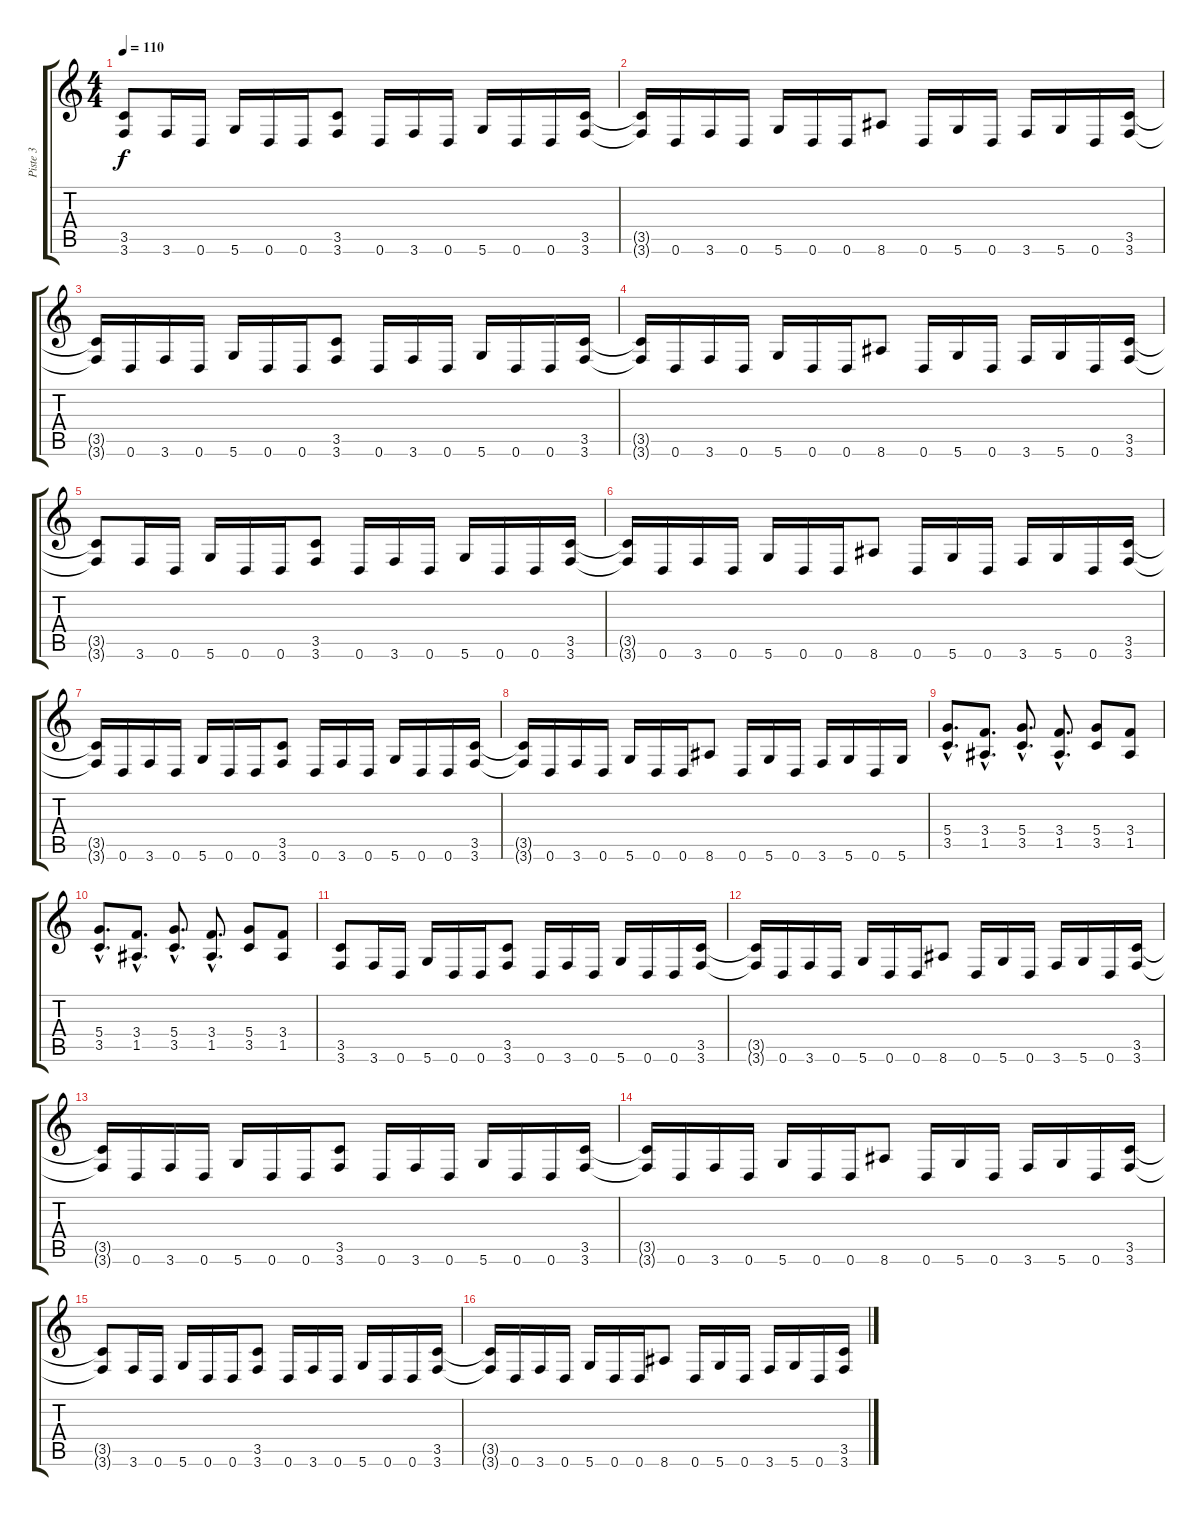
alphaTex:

\track ("Piste 3" "Piste 3") {instrument distortionguitar}
\staff {score tabs}
\tuning (E4 B3 G3 D3 A2 D2) {hide}
\ts (4 4)
\tempo 110
\clef g2
\ks c
(3.5 3.6).8{dy f instrument distortionguitar} 3.6.16 0.6.16 5.6.16 0.6.16 0.6.16 (3.5 3.6).8 0.6.16 3.6.16 0.6.16 5.6.16 0.6.16 0.6.16 (3.5 3.6).16 |
(3.5{t} 3.6{t}).16 0.6.16 3.6.16 0.6.16 5.6.16 0.6.16 0.6.16 8.6.8 0.6.16 5.6.16 0.6.16 3.6.16 5.6.16 0.6.16 (3.5 3.6).16 |
(3.5{t} 3.6{t}).16 0.6.16 3.6.16 0.6.16 5.6.16 0.6.16 0.6.16 (3.5 3.6).8 0.6.16 3.6.16 0.6.16 5.6.16 0.6.16 0.6.16 (3.5 3.6).16 |
(3.5{t} 3.6{t}).16 0.6.16 3.6.16 0.6.16 5.6.16 0.6.16 0.6.16 8.6.8 0.6.16 5.6.16 0.6.16 3.6.16 5.6.16 0.6.16 (3.5 3.6).16 |
(3.5{t} 3.6{t}).8 3.6.16 0.6.16 5.6.16 0.6.16 0.6.16 (3.5 3.6).8 0.6.16 3.6.16 0.6.16 5.6.16 0.6.16 0.6.16 (3.5 3.6).16 |
(3.5{t} 3.6{t}).16 0.6.16 3.6.16 0.6.16 5.6.16 0.6.16 0.6.16 8.6.8 0.6.16 5.6.16 0.6.16 3.6.16 5.6.16 0.6.16 (3.5 3.6).16 |
(3.5{t} 3.6{t}).16 0.6.16 3.6.16 0.6.16 5.6.16 0.6.16 0.6.16 (3.5 3.6).8 0.6.16 3.6.16 0.6.16 5.6.16 0.6.16 0.6.16 (3.5 3.6).16 |
(3.5{t} 3.6{t}).16 0.6.16 3.6.16 0.6.16 5.6.16 0.6.16 0.6.16 8.6.8 0.6.16 5.6.16 0.6.16 3.6.16 5.6.16 0.6.16 5.6.16 |
(5.4{hac} 3.5{hac}).8{d} (3.4{hac} 1.5{hac}).8{d} (5.4{hac} 3.5{hac}).8{d} (3.4{hac} 1.5{hac}).8{d} (5.4 3.5).8 (3.4 1.5).8 |
(5.4{hac} 3.5{hac}).8{d} (3.4{hac} 1.5{hac}).8{d} (5.4{hac} 3.5{hac}).8{d} (3.4{hac} 1.5{hac}).8{d} (5.4 3.5).8 (3.4 1.5).8 |
(3.5 3.6).8 3.6.16 0.6.16 5.6.16 0.6.16 0.6.16 (3.5 3.6).8 0.6.16 3.6.16 0.6.16 5.6.16 0.6.16 0.6.16 (3.5 3.6).16 |
(3.5{t} 3.6{t}).16 0.6.16 3.6.16 0.6.16 5.6.16 0.6.16 0.6.16 8.6.8 0.6.16 5.6.16 0.6.16 3.6.16 5.6.16 0.6.16 (3.5 3.6).16 |
(3.5{t} 3.6{t}).16 0.6.16 3.6.16 0.6.16 5.6.16 0.6.16 0.6.16 (3.5 3.6).8 0.6.16 3.6.16 0.6.16 5.6.16 0.6.16 0.6.16 (3.5 3.6).16 |
(3.5{t} 3.6{t}).16 0.6.16 3.6.16 0.6.16 5.6.16 0.6.16 0.6.16 8.6.8 0.6.16 5.6.16 0.6.16 3.6.16 5.6.16 0.6.16 (3.5 3.6).16 |
(3.5{t} 3.6{t}).8 3.6.16 0.6.16 5.6.16 0.6.16 0.6.16 (3.5 3.6).8 0.6.16 3.6.16 0.6.16 5.6.16 0.6.16 0.6.16 (3.5 3.6).16 |
(3.5{t} 3.6{t}).16 0.6.16 3.6.16 0.6.16 5.6.16 0.6.16 0.6.16 8.6.8 0.6.16 5.6.16 0.6.16 3.6.16 5.6.16 0.6.16 (3.5 3.6).16
